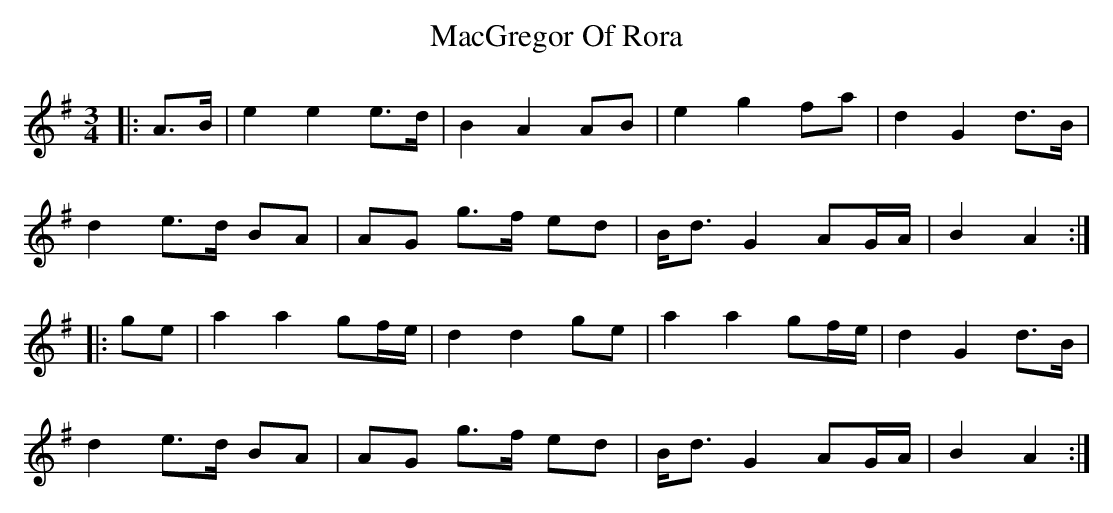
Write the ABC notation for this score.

X:1
T: MacGregor Of Rora
M: 3/4
L: 1/8
K: Ador
|:A>B|e2 e2 e>d | B2 A2 AB | e2 g2 fa | d2 G2 d>B|
d2 e>d BA|AG g>f ed | B<d G2 AG/A/|B2 A2 :|
|:ge |a2 a2 gf/e/ | d2 d2 ge | a2 a2 gf/e/ | d2 G2 d>B|
d2 e>d BA | AG g>f ed | B<d G2 AG/A/ |B2 A2 :|
